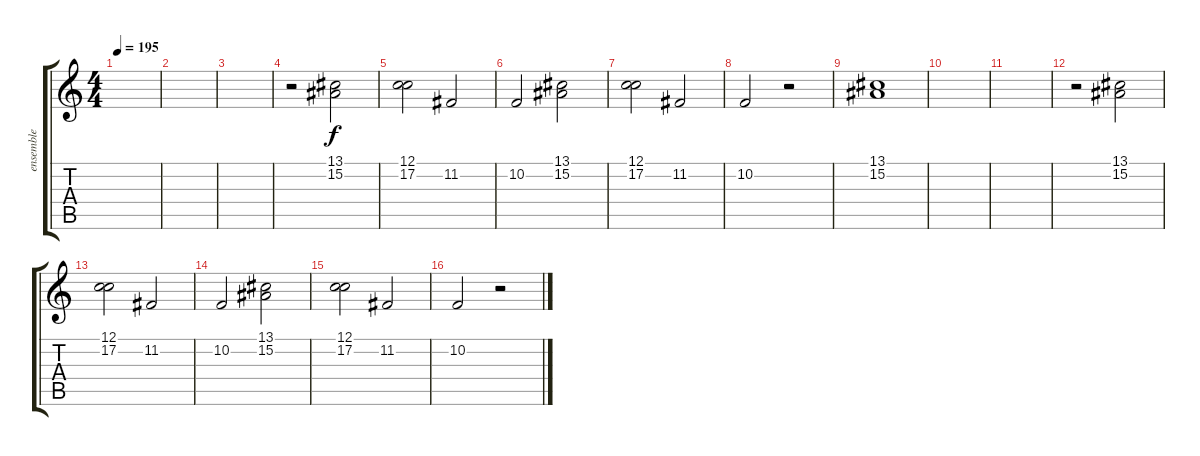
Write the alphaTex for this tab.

\track ("ensemble" "ensemble") {instrument stringensemble1}
\staff {score tabs}
\tuning (C4 G3 Eb3 Bb2 F2 C2) {hide}
\ts (4 4)
\tempo 195
\clef g2
\ks c
|
|
|
r.2 (13.1 15.2).2 |
(12.1 17.2).2 11.2.2 |
10.2.2 (13.1 15.2).2 |
(12.1 17.2).2 11.2.2 |
10.2.2 r.2 |
(13.1 15.2).1 |
|
|
r.2 (13.1 15.2).2 |
(12.1 17.2).2 11.2.2 |
10.2.2 (13.1 15.2).2 |
(12.1 17.2).2 11.2.2 |
10.2.2 r.2
